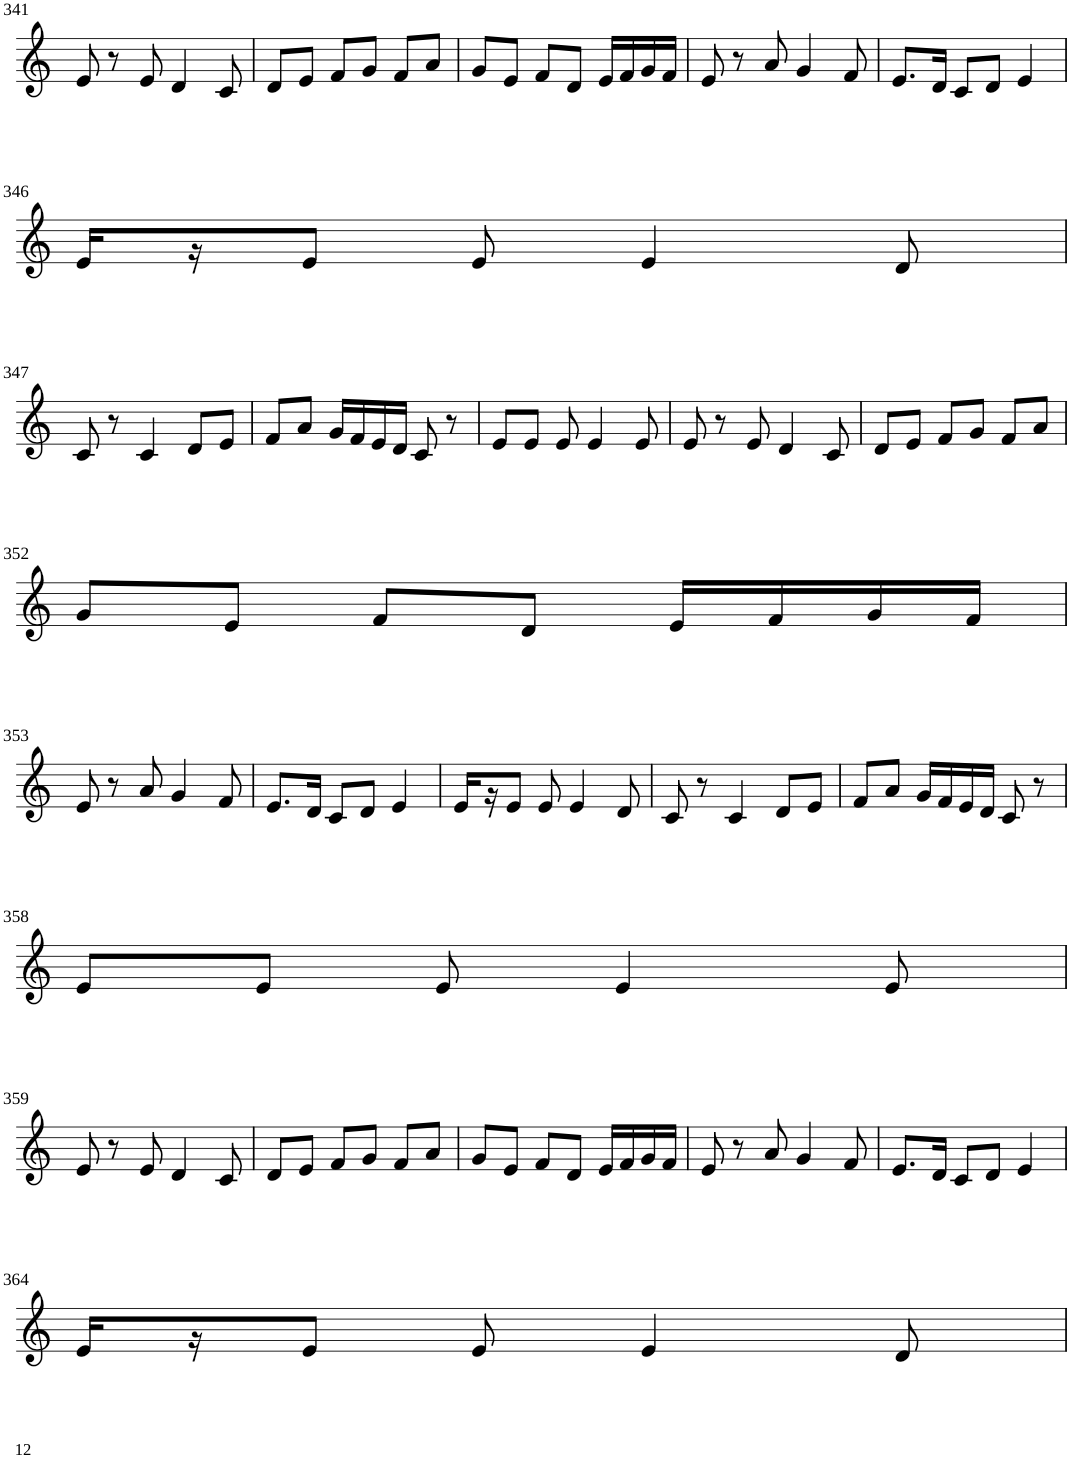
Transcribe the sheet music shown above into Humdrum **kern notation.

**kern
*part1
*staff1
*I"Violin
!!LO:PB:g=z
*clefG2
*k[]
*M3/4
=341
8e/
8r
8e/
4d/
8c/
=342
8d/L
8e/J
8f/L
8g/J
8f/L
8a/J
=343
8g/L
8e/J
8f/L
8d/J
16e/LL
16f/
16g/
16f/JJ
=344
8e/
8r
8a/
4g/
8f/
=345
8.e/L
16d/Jk
8c/L
8d/J
4e/
!!LO:LB:g=z
=346
16e/LL
16r
8e/J
8e/
4e/
8d/
!!LO:LB:g=z
=347
8c/
8r
4c/
8d/L
8e/J
=348
8f/L
8a/J
16g/LL
16f/
16e/
16d/JJ
8c/
8r
=349
8e/L
8e/J
8e/
4e/
8e/
=350
8e/
8r
8e/
4d/
8c/
=351
8d/L
8e/J
8f/L
8g/J
8f/L
8a/J
!!LO:LB:g=z
=352
8g/L
8e/J
8f/L
8d/J
16e/LL
16f/
16g/
16f/JJ
!!LO:LB:g=z
=353
8e/
8r
8a/
4g/
8f/
=354
8.e/L
16d/Jk
8c/L
8d/J
4e/
=355
16e/LL
16r
8e/J
8e/
4e/
8d/
=356
8c/
8r
4c/
8d/L
8e/J
=357
8f/L
8a/J
16g/LL
16f/
16e/
16d/JJ
8c/
8r
!!LO:LB:g=z
=358
8e/L
8e/J
8e/
4e/
8e/
!!LO:LB:g=z
=359
8e/
8r
8e/
4d/
8c/
=360
8d/L
8e/J
8f/L
8g/J
8f/L
8a/J
=361
8g/L
8e/J
8f/L
8d/J
16e/LL
16f/
16g/
16f/JJ
=362
8e/
8r
8a/
4g/
8f/
=363
8.e/L
16d/Jk
8c/L
8d/J
4e/
!!LO:LB:g=z
=364
16e/LL
16r
8e/J
8e/
4e/
8d/
=
*-
